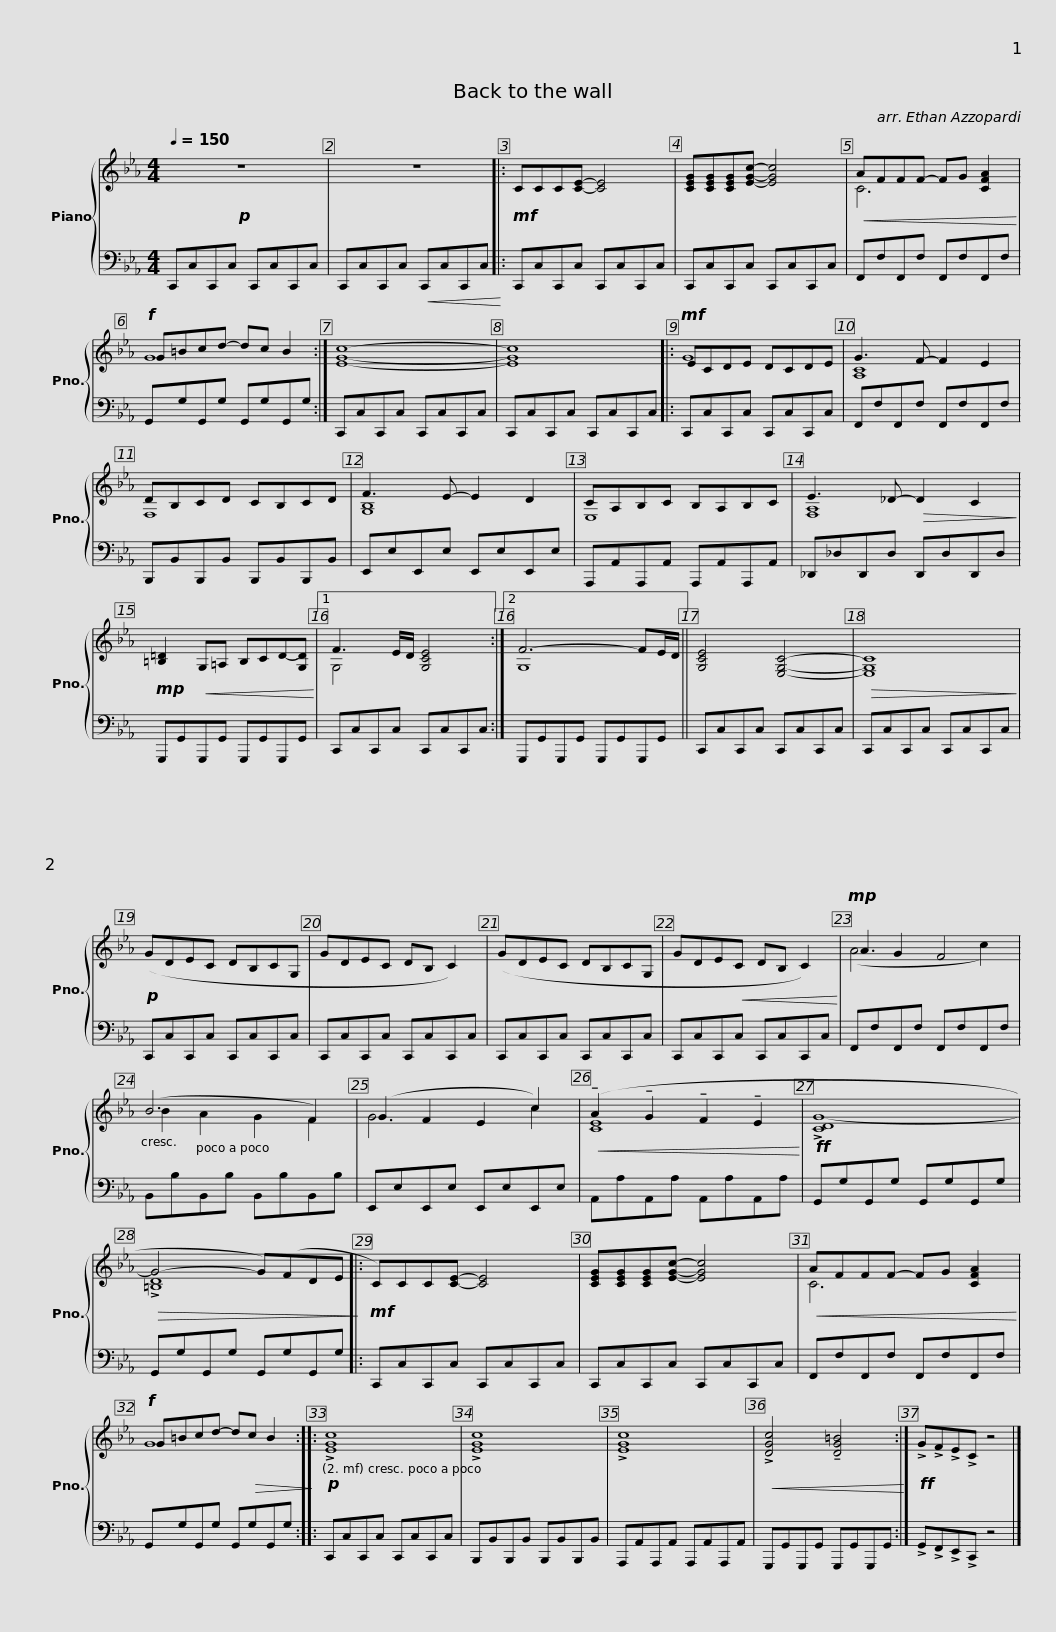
X:1
%%score { ( 1 3 ) | 2 }
L:1/8
Q:1/4=150
M:4/4
I:linebreak $
K:Eb
V:1 treble
V:3 treble
V:2 bass
V:1
!p! z8 | z8 |:!mf! CCC[CE]- [CE]4 | [CEG][CEG][CEG][EGc]- [EGc]4 |$!<(! AFFF- FG [CFA]2!<)! | %5
!f! G=Bcd- dc B2 :| [EGc]8- | [EGc]8 |:$!mf! ECDE DCDE | G3 F- F2 E2 | %10
 DB,CD CB,CD | F3 E- E2 D2 |$ CA,B,C B,A,B,C | E3 _D-!>(! D2 C2!>)! |!mp! [=B,=D]2!<(! G,=A, B,CD-[G,D]!<)! |1 %15
 F3 E/D/ [G,CE]4 :|2$ F6- FE/D/ || [G,CE]4 [E,G,C]4- |!>(! [E,G,C]8!>)! |!p! (GDEC DB,CG, |$ %20
 GDEC DB, C2) | (GDEC DB,CG, | GDE!<(!C DB, C2)!<)! |!mp! A2 G2 F4 |$ (B6 F2) | %25
 (G2 F2 E2 c2) |!<(! (!tenuto!A2 !tenuto!G2 !tenuto!F2 !tenuto!E2!<)! |!ff! !>![CDG-]8 |!>(! G4- G)(FDE!>)! |:$!mf! C)CC[CE]- [CE]4 | %30
 [CEG][CEG][CEG][EGc]- [EGc]4 |!<(! AFFF- FG [CFA]2!<)! |!f! G=Bcd- d!>(!c B2!>)! ::$!p! !>![EGc]8 | !>![EGc]8 | %35
 !>![EGc]8 |!<(! !>![DGc]4 !tenuto![DG=B]4!<)! :|!ff! !>!G!>!F!>!E!>!C z4 |] %38
V:2
 C,,C,C,,C, C,,C,C,,C, | C,,C,C,,C,!<(! C,,C,C,,C,!<)! |: C,,C,C,,C, C,,C,C,,C, | C,,C,C,,C, C,,C,C,,C, |$ F,,F,F,,F, F,,F,F,,F, | %5
 G,,G,G,,G, G,,G,G,,G, :| C,,C,C,,C, C,,C,C,,C, | C,,C,C,,C, C,,C,C,,C, |:$ C,,C,C,,C, C,,C,C,,C, | F,,F,F,,F, F,,F,F,,F, | %10
 B,,,B,,B,,,B,, B,,,B,,B,,,B,, | E,,E,E,,E, E,,E,E,,E, |$ A,,,A,,A,,,A,, A,,,A,,A,,,A,, | _D,,_D,D,,D, D,,D,D,,D, | G,,,G,,G,,,G,, G,,,G,,G,,,G,, |1 %15
 C,,C,C,,C, C,,C,C,,C, :|2$ G,,,G,,G,,,G,, G,,,G,,G,,,G,, || C,,C,C,,C, C,,C,C,,C, | C,,C,C,,C, C,,C,C,,C, | C,,C,C,,C, C,,C,C,,C, |$ %20
 C,,C,C,,C, C,,C,C,,C, | C,,C,C,,C, C,,C,C,,C, | C,,C,C,,C, C,,C,C,,C, | F,,F,F,,F, F,,F,F,,F, |$ B,,B,B,,B, B,,B,B,,B, | %25
 E,,E,E,,E, E,,E,E,,E, | A,,A,A,,A, A,,A,A,,A, | G,,G,G,,G, G,,G,G,,G, | G,,G,G,,G, G,,G,G,,G, |:$ C,,C,C,,C, C,,C,C,,C, | %30
 C,,C,C,,C, C,,C,C,,C, | F,,F,F,,F, F,,F,F,,F, | G,,G,G,,G, G,,G,G,,G, ::$ C,,C,C,,C, C,,C,C,,C, | B,,,B,,B,,,B,, B,,,B,,B,,,B,, | %35
 A,,,A,,A,,,A,, A,,,A,,A,,,A,, | G,,,G,,G,,,G,, G,,,G,,G,,,G,, :| !>!G,,!>!F,,!>!E,,!>!C,, z4 |] %38
V:3
 x8 | x8 |: x8 | x8 |$ C6 x2 | %5
 G8 :| x8 | x8 |:$ G8 | [A,C]8 | %10
 F,8 | [G,B,]8 |$ E,8 | [F,A,]8 | x8 |1 %15
 G,4 x4 :|2$ G,8 || x8 | x8 | x8 |$ %20
 x8 | x8 | x8 | (A6 c2) |$ B2 A2 G2 F2 | %25
 G6 c2 | [CE]8 | x8 | !>![=B,D]8 |:$ x8 | %30
 x8 | C6 x2 | G8 ::$ x8 | x8 | %35
 x8 | x8 :| x8 |] %38
